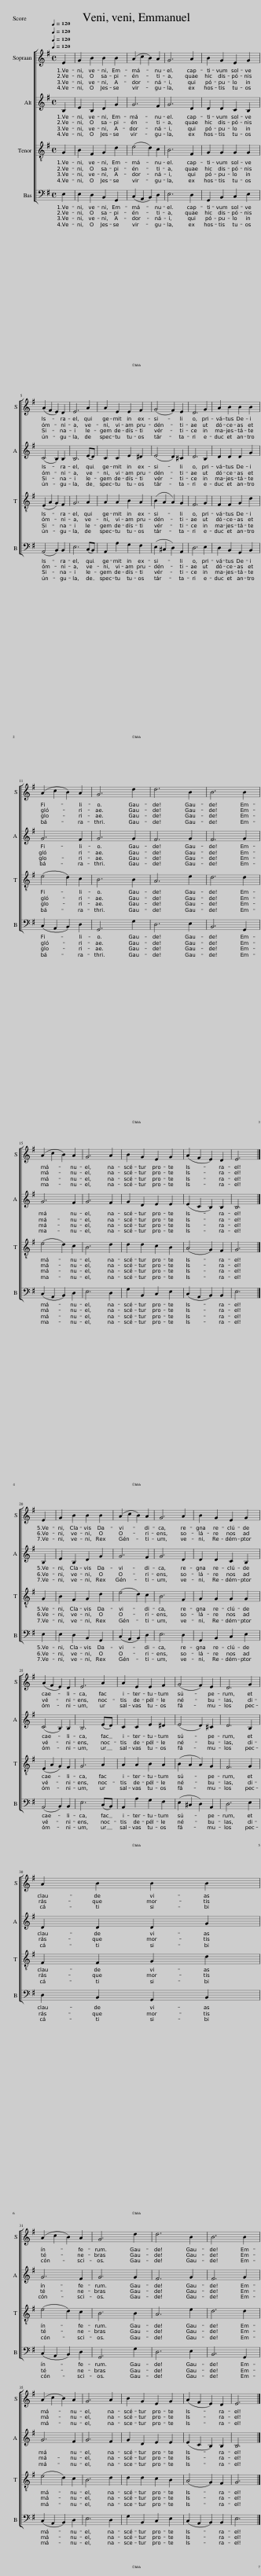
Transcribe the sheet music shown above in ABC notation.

X:1
%%score [ 1 2 3 4 ]
L:1/8
Q:1/4=120
M:4/4
I:linebreak $
K:G
V:1 treble
V:2 treble
V:3 treble-8
V:4 bass
V:1
 E2 | G2 B2 B2 B2 | (A2 c2 B2) A2 | G6 A2 | B2 G2 E2 G2 |$ %5
 (A2 F2 E2) D2 | E6 A2 | A2 E2 E2 F2 | (G4 F2) E2 | D6 G2 | %10
 A2 B2 B2 B2 |$ (A2 c2 B2) A2 | G6 d2 | d6 B2 | B6 B2 |$ %15
 (A2 c2 B2) A2 | G6 A2 | B2 G2 E2 G2 | (A2 F2 E2) D2 | E6 |]$ %20
 E2 | G2 B2 B2 B2 | (A2 c2 B2) A2 | G6 A2 | B2 G2 E2 G2 |$ %25
 (A2 F2 E2) D2 | E6 A2 | A2 E2 E2 F2 | (G4 F2) E2 | D6 G2 |$ %30
 A2 B2 B2 B2 |$ (A2 c2 B2) A2 | G6 d2 | d6 B2 | B6 B2 |$ %35
 (A2 c2 B2) A2 | G6 A2 | B2 G2 E2 G2 | (A2 F2 E2) D2 | E6 |] %40
V:2
 B,2 | E2 B,2 D2 G2 | G6 F2 | G6 D2 | D2 D2 C2 B,2 |$ %5
 (C4 B,2) B,2 | B,6 (ED) | C2 C2 E2 ^D2 | (E4 D2) ^C2 | D6 B,2 | %10
 D2 D2 D2 G2 |$ G6 F2 | G6 G2 | F6 G2 | F6 G2 |$ %15
 G6 F2 | G6 F2 | G2 D2 E2 E2 | (E2 C2 B,2) B,2 | B,6 |]$ %20
 B,2 | E2 B,2 D2 G2 | G6 F2 | G6 D2 | D2 D2 C2 B,2 |$ %25
 (C4 B,2) B,2 | B,6 (ED) | C2 C2 E2 ^D2 | (E4 D2) ^C2 | D6 B,2 |$ %30
 D2 D2 D2 G2 |$ G6 F2 | G6 G2 | F6 G2 | F6 G2 |$ %35
 G6 F2 | G6 F2 | G2 D2 E2 E2 | (E2 C2 B,2) B,2 | B,6 |] %40
V:3
 G2 | B2 F2 G2 d2 | (e4 d2) c2 | B6 F2 | G2 G2 G2 G2 |$ %5
 (E2 A2 G2) F2 | G6 A2 | A2 A2 B2 A2 | (B2 A2 A2) G2 | F6 G2 | %10
 F2 F2 G2 d2 |$ (e4 d2) c2 | B6 B2 | A6 e2 | d6 d2 |$ %15
 (e4 d2) c2 | B6 d2 | d2 d2 c2 B2 | (A4 G2) F2 | G6 |]$ %20
 G2 | B2 F2 G2 d2 | (e4 d2) c2 | B6 F2 | G2 G2 G2 G2 |$ %25
 (E2 A2 G2) F2 | G6 A2 | A2 A2 B2 A2 | (B2 A2 A2) G2 | F6 G2 |$ %30
 F2 F2 G2 d2 |$ (e4 d2) c2 | B6 B2 | A6 e2 | d6 d2 |$ %35
 (e4 d2) c2 | B6 d2 | d2 d2 c2 B2 | (A4 G2) F2 | G6 |] %40
V:4
 E,2 | E,2 D,2 B,,2 G,,2 | (C,2 A,,2 B,,2) D,2 | E,6 D,2 | G,,2 B,,2 C,2 E,2 |$ %5
 (A,,4 B,,2) B,,2 | E,6 (C,B,,) | A,,2 A,2 G,2 F,2 | (E,2 ^C,2 D,2) A,,2 | D,6 E,2 | %10
 D,2 B,,2 G,,2 B,,2 |$ (C,2 A,,2 B,,2) D,2 | G,,6 G,2 | D,6 E,2 | B,,6 G,,2 |$ %15
 (C,2 A,,2 B,,2) D,2 | E,6 D,2 | G,2 B,,2 C,2 E,2 | (C,2 A,,2 B,,2) B,,2 | E,6 |]$ %20
 E,2 | E,2 D,2 B,,2 G,,2 | (C,2 A,,2 B,,2) D,2 | E,6 D,2 | G,,2 B,,2 C,2 E,2 |$ %25
 (A,,4 B,,2) B,,2 | E,6 (C,B,,) | A,,2 A,2 G,2 F,2 | (E,2 ^C,2 D,2) A,,2 | D,6 E,2 |$ %30
 D,2 B,,2 G,,2 B,,2 |$ (C,2 A,,2 B,,2) D,2 | G,,6 G,2 | D,6 E,2 | B,,6 G,,2 |$ %35
 (C,2 A,,2 B,,2) D,2 | E,6 D,2 | G,2 B,,2 C,2 E,2 | (C,2 A,,2 B,,2) B,,2 | E,6 |] %40
